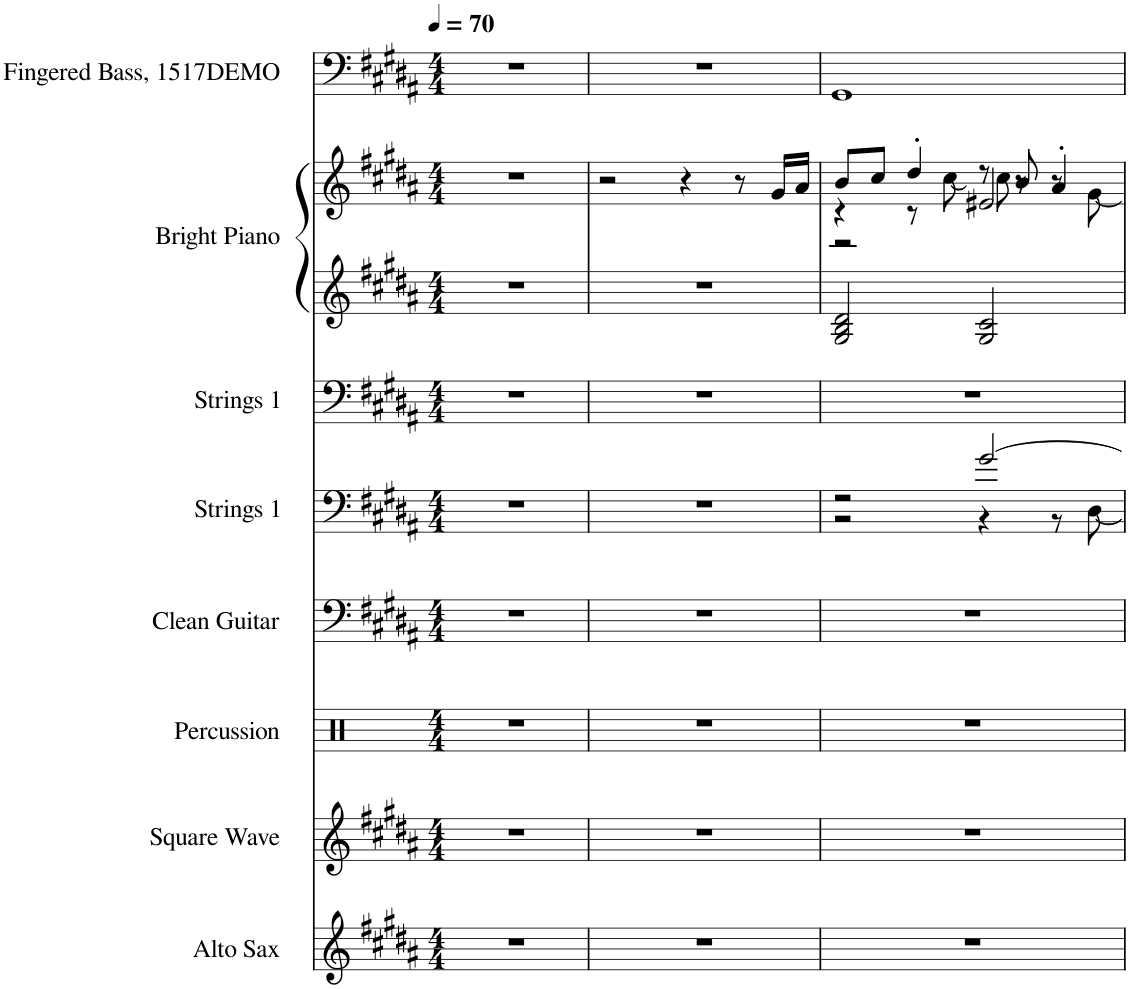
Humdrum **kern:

**kern	**kern	**kern	**kern	**kern	**kern	**kern	**kern	**kern
*part8	*part7	*part6	*part5	*part4	*part3	*part2	*part2	*part1
*staff9	*staff8	*staff7	*staff6	*staff5	*staff4	*staff3	*staff2	*staff1
*I"Alto Sax	*I"Square Wave	*I"Percussion	*I"Clean Guitar	*I"Strings 1	*I"Strings 1	*I"Bright Piano	*	*I"Fingered Bass, 1517DEMO
*I'A Sax	*	*	*	*I'Str	*I'Str	*I'Pno	*	*
*clefG2	*clefG2	*clefX	*clefF4	*clefF4	*clefF4	*clefG2	*clefG2	*clefF4
*Trd5c9	*	*	*	*	*	*	*	*
*k[f#c#g#d#a#]	*k[f#c#g#d#a#]	*k[]	*k[f#c#g#d#a#]	*k[f#c#g#d#a#]	*k[f#c#g#d#a#]	*k[f#c#g#d#a#]	*k[f#c#g#d#a#]	*k[f#c#g#d#a#]
*M4/4	*M4/4	*M4/4	*M4/4	*M4/4	*M4/4	*M4/4	*M4/4	*M4/4
*MM70	*MM70	*MM70	*MM70	*MM70	*MM70	*MM70	*MM70	*MM70
=1	=1	=1	=1	=1	=1	=1	=1	=1
1r	1r	1r	1r	1r	1r	1r	1r	1r
=2	=2	=2	=2	=2	=2	=2	=2	=2
1r	1r	1r	1r	1r	1r	1r	2r	1r
.	.	.	.	.	.	.	4r	.
.	.	.	.	.	.	.	8r	.
.	.	.	.	.	.	.	16g#/LL	.
.	.	.	.	.	.	.	16a#/JJ	.
=3	=3	=3	=3	=3	=3	=3	=3	=3
*	*	*	*	*^	*	*	*^	*
*	*	*	*	*	*	*	*	*	*^	*
1r	1r	1r	1r	2r	2r	1r	2G#/ 2B/ 2d#/	8b/L	4r	2r	1GG#
.	.	.	.	.	.	.	.	8cc#/J	.	.	.
.	.	.	.	.	.	.	.	4dd#'/	8r	.	.
.	.	.	.	.	.	.	.	.	[8cc#\	.	.
.	.	.	.	[2g#/	4r	.	2G#/ 2c#/	8r	8cc#\]	2e#X/	.
.	.	.	.	.	.	.	.	8b/	8r	.	.
.	.	.	.	.	8r	.	.	4a#'/	8r	.	.
.	.	.	.	.	[8D#\	.	.	.	[8g#\	.	.
*	*	*	*	*v	*v	*	*	*v	*v	*v	*
=	=	=	=	=	=	=	=	=
*-	*-	*-	*-	*-	*-	*-	*-	*-
